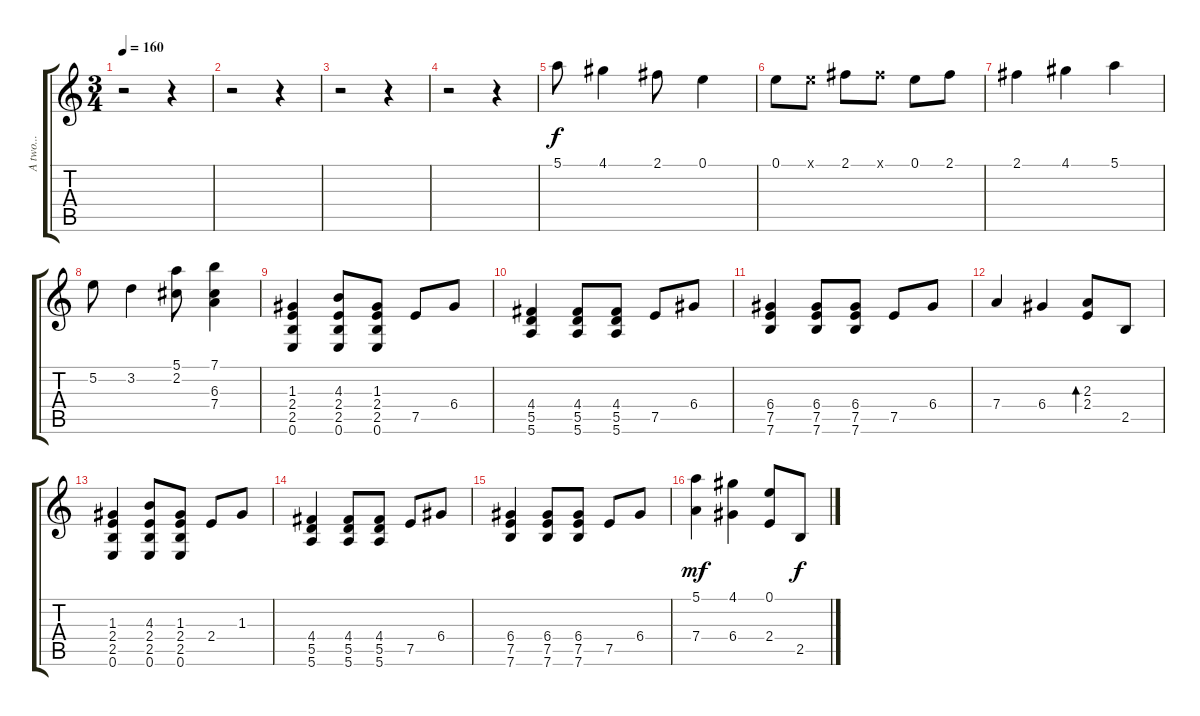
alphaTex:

\track ("A two..." "A two...") {instrument electricguitarjazz}
\staff {score tabs}
\tuning (E4 B3 G3 D3 A2 E2) {hide}
\ts (3 4)
\tempo 160
\clef g2
\ks c
r.2{dy f} r.4 |
r.2 r.4 |
r.2 r.4 |
r.2 r.4 |
5.1.8 4.1.4 2.1.8 0.1.4 |
0.1.8 0.1{x}.8 2.1.8 2.1{x}.8 0.1.8 2.1.8 |
2.1.4 4.1.4 5.1.4 |
5.2.8 3.2.4 (5.1 2.2).8 (7.1 6.3 7.4).4 |
(1.3 2.4 2.5 0.6).4 (4.3 2.4 2.5 0.6).8 (1.3 2.4 2.5 0.6).8 7.5.8 6.4.8 |
(4.4 5.5 5.6).4 (4.4 5.5 5.6).8 (4.4 5.5 5.6).8 7.5.8 6.4.8 |
(6.4 7.5 7.6).4 (6.4 7.5 7.6).8 (6.4 7.5 7.6).8 7.5.8 6.4.8 |
7.4.4 6.4.4 (2.3 2.4).8{bd 240} 2.5.8 |
(1.3 2.4 2.5 0.6).4 (4.3 2.4 2.5 0.6).8 (1.3 2.4 2.5 0.6).8 2.4.8 1.3.8 |
(4.4 5.5 5.6).4 (4.4 5.5 5.6).8 (4.4 5.5 5.6).8 7.5.8 6.4.8 |
(6.4 7.5 7.6).4 (6.4 7.5 7.6).8 (6.4 7.5 7.6).8 7.5.8 6.4.8 |
(5.1 7.4).4{dy mf} (4.1 6.4).4 (0.1 2.4).8 2.5.8{dy f}
